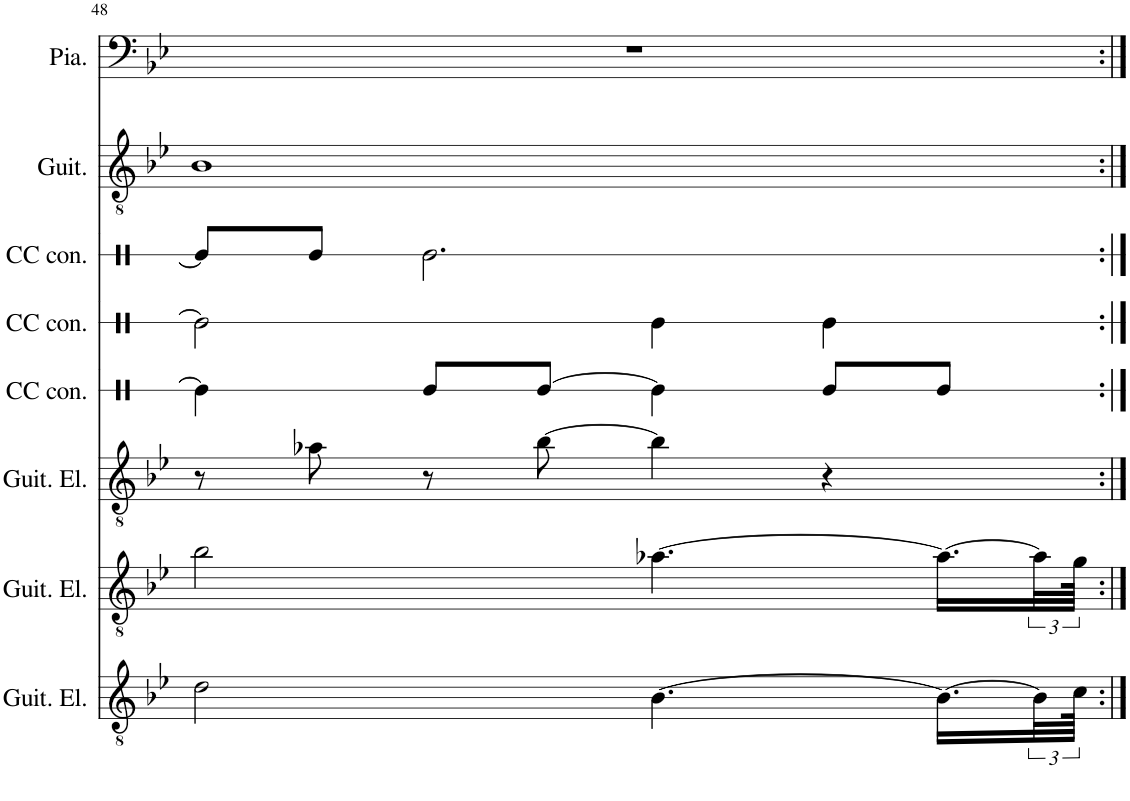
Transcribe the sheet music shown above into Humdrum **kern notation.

**kern	**kern	**kern	**kern	**kern	**kern	**kern	**kern
*part8	*part7	*part6	*part5	*part4	*part3	*part2	*part1
*staff8	*staff7	*staff6	*staff5	*staff4	*staff3	*staff2	*staff1
*I"Guitare électrique, Track: 0x99E39E	*I"Guitare électrique, Track: 0x99E23C	*I"Guitare électrique, Track: 0x99E078	*I"Caisse claire de concert, Track: 0x99DF8E	*I"Caisse claire de concert, Track: 0x99DDAD	*I"Caisse claire de concert, Track: 0x99DBE2	*I"Guitare acoustique, Track: 0x99DA6D	*I"Piano, NCS_BGM_UNDERGROUND_SHELL
*I'Guit. El.	*I'Guit. El.	*I'Guit. El.	*I'CC con.	*I'CC con.	*I'CC con.	*I'Guit.	*I'Pia.
!!LO:PB:g=z
*clefGv2	*clefGv2	*clefGv2	*clefX	*clefX	*clefX	*clefGv2	*clefF4
*k[b-e-]	*k[b-e-]	*k[b-e-]	*k[b-e-]	*k[b-e-]	*k[b-e-]	*k[b-e-]	*k[b-e-]
*M4/4	*M4/4	*M4/4	*M4/4	*M4/4	*M4/4	*M4/4	*M4/4
=48	=48	=48	=48	=48	=48	=48	=48
2d\	2b-\	8r	4Re\]	2Re\]	8Re/L]	1B-	1r
.	.	8a-X\	.	.	8Re/J	.	.
.	.	8r	8Re/L	.	2.Re\	.	.
.	.	[8b-\	[8Re/J	.	.	.	.
[4.B-\	[4.a-X\	4b-\]	4Re\]	4Re\	.	.	.
.	.	4r	8Re/L	4Re\	.	.	.
16.B-\LL_	16.a-\LL_	.	8Re/J	.	.	.	.
48B-\L]	48a-\L]	.	.	.	.	.	.
96c\JJJk	96g\JJJk	.	.	.	.	.	.
=:|!	=:|!	=:|!	=:|!	=:|!	=:|!	=:|!	=:|!
*-	*-	*-	*-	*-	*-	*-	*-
